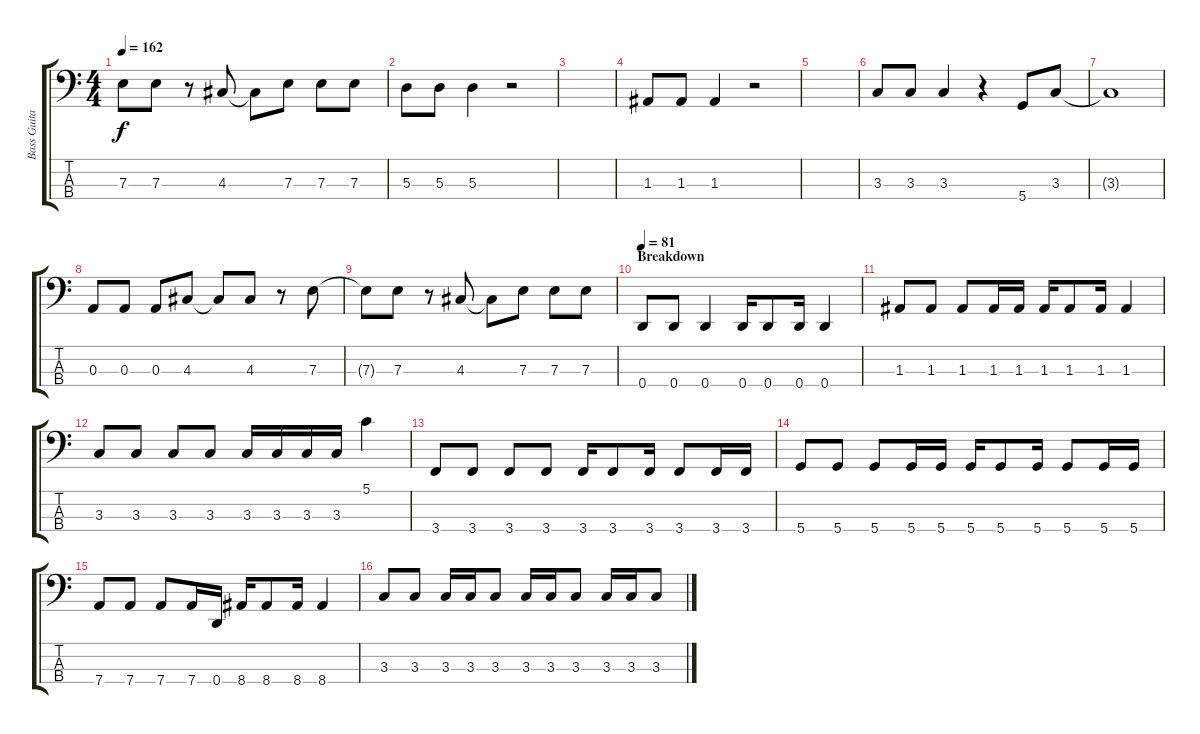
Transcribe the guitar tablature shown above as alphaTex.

\track ("Bass Guitar" "Bass Guita") {instrument electricbasspick}
\staff {score tabs}
\tuning (G2 D2 A1 D1) {hide}
\ts (4 4)
\tempo 162
\clef f4
\ks c
7.3{t}.8{dy f} 7.3.8 r.8 4.3.8 4.3{t}.8 7.3.8 7.3.8 7.3.8 |
5.3.8 5.3.8 5.3.4 r.2 |
|
1.3.8 1.3.8 1.3.4 r.2 |
|
3.3.8 3.3.8 3.3.4 r.4 5.4.8 3.3.8 |
3.3{t}.1 |
0.3.8 0.3.8 0.3.8 4.3.8 4.3{t}.8 4.3.8 r.8 7.3.8 |
7.3{t}.8 7.3.8 r.8 4.3.8 4.3{t}.8 7.3.8 7.3.8 7.3.8 |
\section ("" "Breakdown")
\tempo 81
0.4.8 0.4.8 0.4.4 0.4.16 0.4.8 0.4.16 0.4.4 |
1.3.8 1.3.8 1.3.8 1.3.16 1.3.16 1.3.16 1.3.8 1.3.16 1.3.4 |
3.3.8 3.3.8 3.3.8 3.3.8 3.3.16 3.3.16 3.3.16 3.3.16 5.1.4 |
3.4.8 3.4.8 3.4.8 3.4.8 3.4.16 3.4.8 3.4.16 3.4.8 3.4.16 3.4.16 |
5.4.8 5.4.8 5.4.8 5.4.16 5.4.16 5.4.16 5.4.8 5.4.16 5.4.8 5.4.16 5.4.16 |
7.4.8 7.4.8 7.4.8 7.4.16 0.4.16 8.4.16 8.4.8 8.4.16 8.4.4 |
3.3.8 3.3.8 3.3.16 3.3.16 3.3.8 3.3.16 3.3.16 3.3.8 3.3.16 3.3.16 3.3.8
